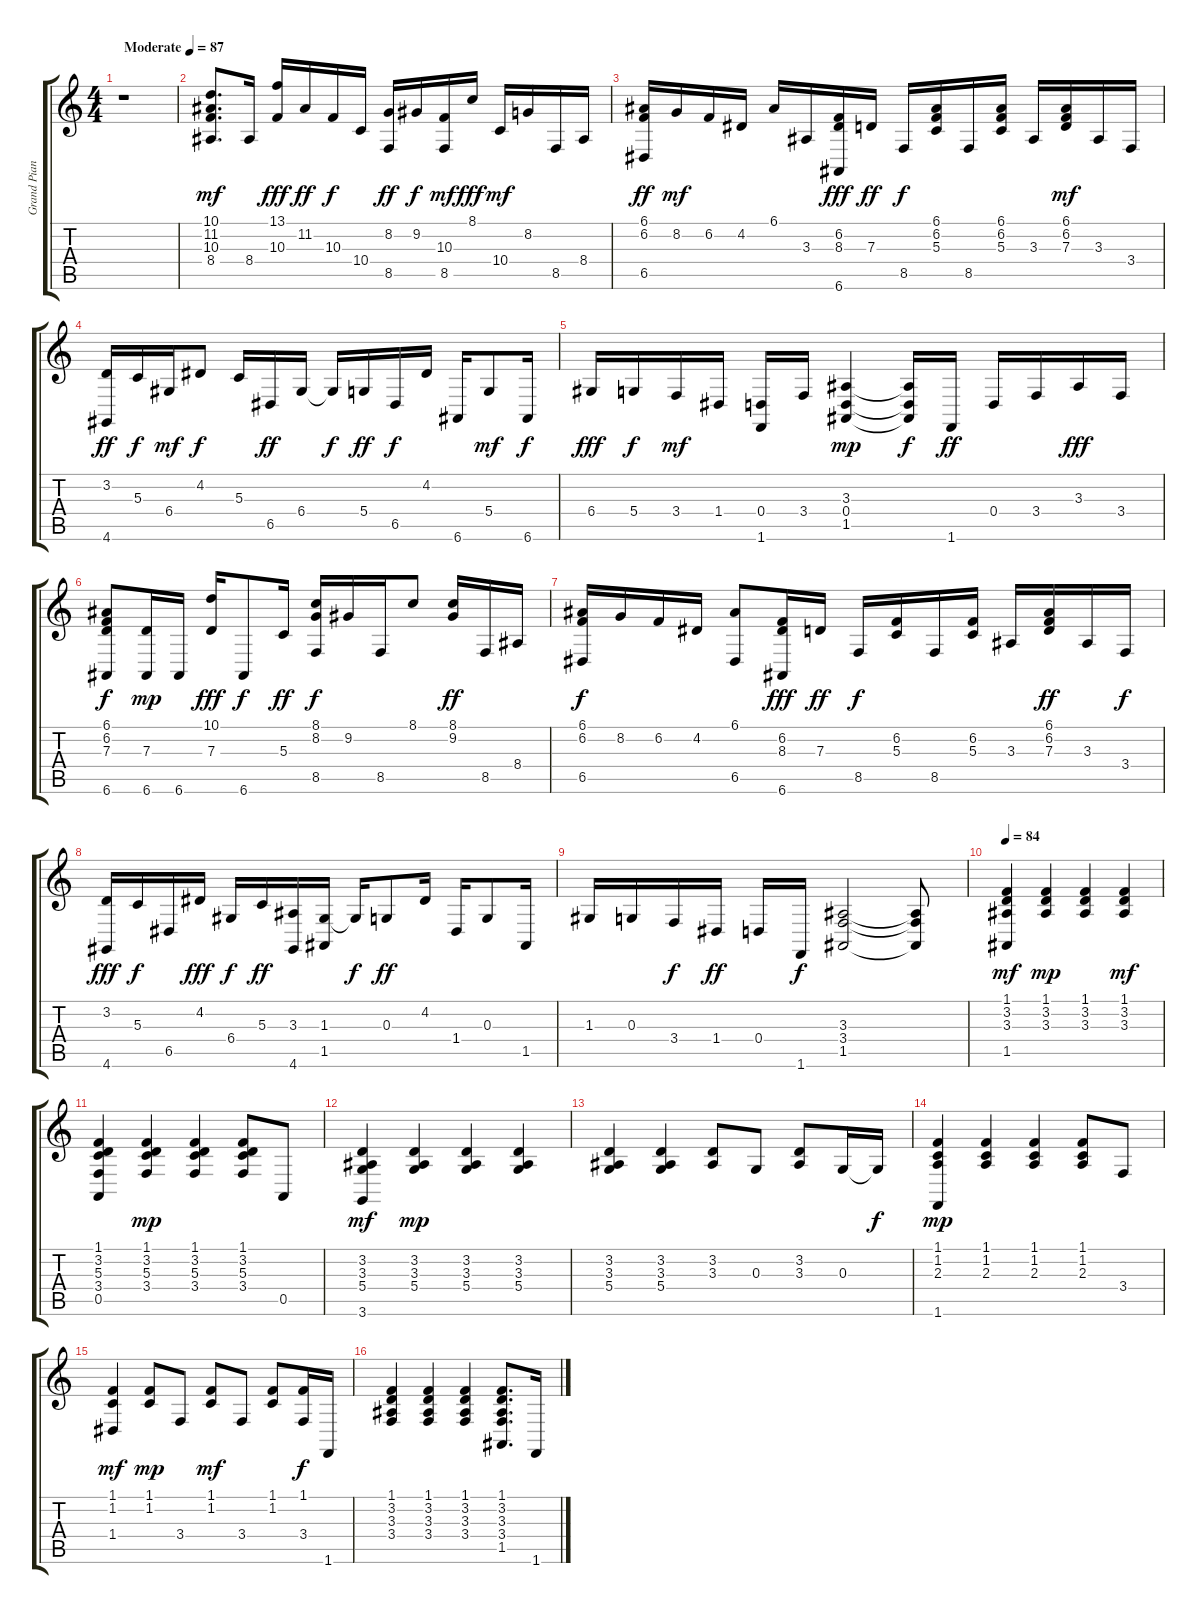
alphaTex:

\track ("Grand Piano" "Grand Pian") {instrument acousticgrandpiano}
\staff {score tabs}
\tuning (E4 B3 G3 D3 A2 E2) {hide}
\ts (4 4)
\tempo (87 "Moderate")
\clef g2
\ks c
r.1{dy mf instrument acousticgrandpiano} |
(10.1 11.2 10.3 8.4).8{d} 8.4.16 (13.1 10.3).16{dy fff} 11.2.16{dy ff} 10.3.16{dy f} 10.4.16 (8.2 8.5).16{dy ff} 9.2.16{dy f} (10.3 8.5).16{dy mf} 8.1.16{dy fff} 10.4.16{dy mf} 8.2.16 8.5.16 8.4.16 |
(6.1 6.2 6.5).16{dy ff} 8.2.16{dy mf} 6.2.16 4.2.16 6.1.16 3.3.16 (6.2 8.3 6.6).16{dy fff} 7.3.16{dy ff} 8.5.16{dy f} (6.1 6.2 5.3).16 8.5.16 (6.1 6.2 5.3).16 3.3.16 (6.1 6.2 7.3).16{dy mf} 3.3.16 3.4.16 |
(3.2 4.6).16{dy ff} 5.3.16{dy f} 6.4.16{dy mf} 4.2.8{dy f} 5.3.16 6.5.16{dy ff} 6.4.16 6.4{t}.16{dy f} 5.4.16{dy ff} 6.5.16{dy f} 4.2.16 6.6.16 5.4.8{dy mf} 6.6.16{dy f} |
6.4.16{dy fff} 5.4.16{dy f} 3.4.16{dy mf} 1.4.16 (0.4 1.6).16 3.4.16 (3.3 0.4 1.5).4{dy mp} (3.3{t} 0.4{t} 1.5{t}).16{dy f} 1.6.16{dy ff} 0.4.16 3.4.16 3.3.16{dy fff} 3.4.16 |
(6.1 6.2 7.3 6.6).8{dy f volume 12} (7.3 6.6).16{dy mp} 6.6.16 (10.1 7.3).16{dy fff} 6.6.8{dy f} 5.3.16{dy ff} (8.1 8.2 8.5).16{dy f} 9.2.16 8.5.16 8.1.8 (8.1 9.2).16{dy ff} 8.5.16 8.4.16 |
(6.1 6.2 6.5).16{dy f} 8.2.16 6.2.16 4.2.16 (6.1 6.5).8 (6.2 8.3 6.6).16{dy fff} 7.3.16{dy ff} 8.5.16{dy f} (6.2 5.3).16 8.5.16 (6.2 5.3).16 3.3.16 (6.1 6.2 7.3).16{dy ff} 3.3.16 3.4.16{dy f} |
(3.2 4.6).16{dy fff} 5.3.16{dy f} 6.5.16 4.2.16{dy fff} 6.4.16{dy f} 5.3.16{dy ff} (3.3 4.6).16 (1.3 1.5).16 1.3{t}.16{dy f} 0.3.8{dy ff} 4.2.16 1.4.16 0.3.8 1.5.16 |
1.3.16 0.3.16 3.4.16{dy f} 1.4.16{dy ff} 0.4.16 1.6.16{dy f} (3.3 3.4 1.5).2 (3.3{t} 3.4{t} 1.5{t}).8 |
\tempo 84
(1.1 3.2 3.3 1.5).4{dy mf volume 13} (1.1 3.2 3.3).4{dy mp} (1.1 3.2 3.3).4 (1.1 3.2 3.3).4{dy mf} |
(1.1 3.2 5.3 3.4 0.5).4 (1.1 3.2 5.3 3.4).4{dy mp} (1.1 3.2 5.3 3.4).4 (1.1 3.2 5.3 3.4).8 0.5.8 |
(3.2 3.3 5.4 3.6).4{dy mf} (3.2 3.3 5.4).4{dy mp} (3.2 3.3 5.4).4 (3.2 3.3 5.4).4 |
(3.2 3.3 5.4).4 (3.2 3.3 5.4).4 (3.2 3.3).8 0.3.8 (3.2 3.3).8 0.3.16 0.3{t}.16{dy f} |
(1.1 1.2 2.3 1.6).4{dy mp} (1.1 1.2 2.3).4 (1.1 1.2 2.3).4 (1.1 1.2 2.3).8 3.4.8 |
(1.1 1.2 1.4).4{dy mf} (1.1 1.2).8{dy mp} 3.4.8 (1.1 1.2).8{dy mf} 3.4.8 (1.1 1.2).8 (1.1 3.4).16{dy f} 1.6.16 |
(1.1 3.2 3.3 3.4).4{volume 11} (1.1 3.2 3.3 3.4).4 (1.1 3.2 3.3 3.4).4 (1.1 3.2 3.3 3.4 1.5).8{d} 1.6.16
